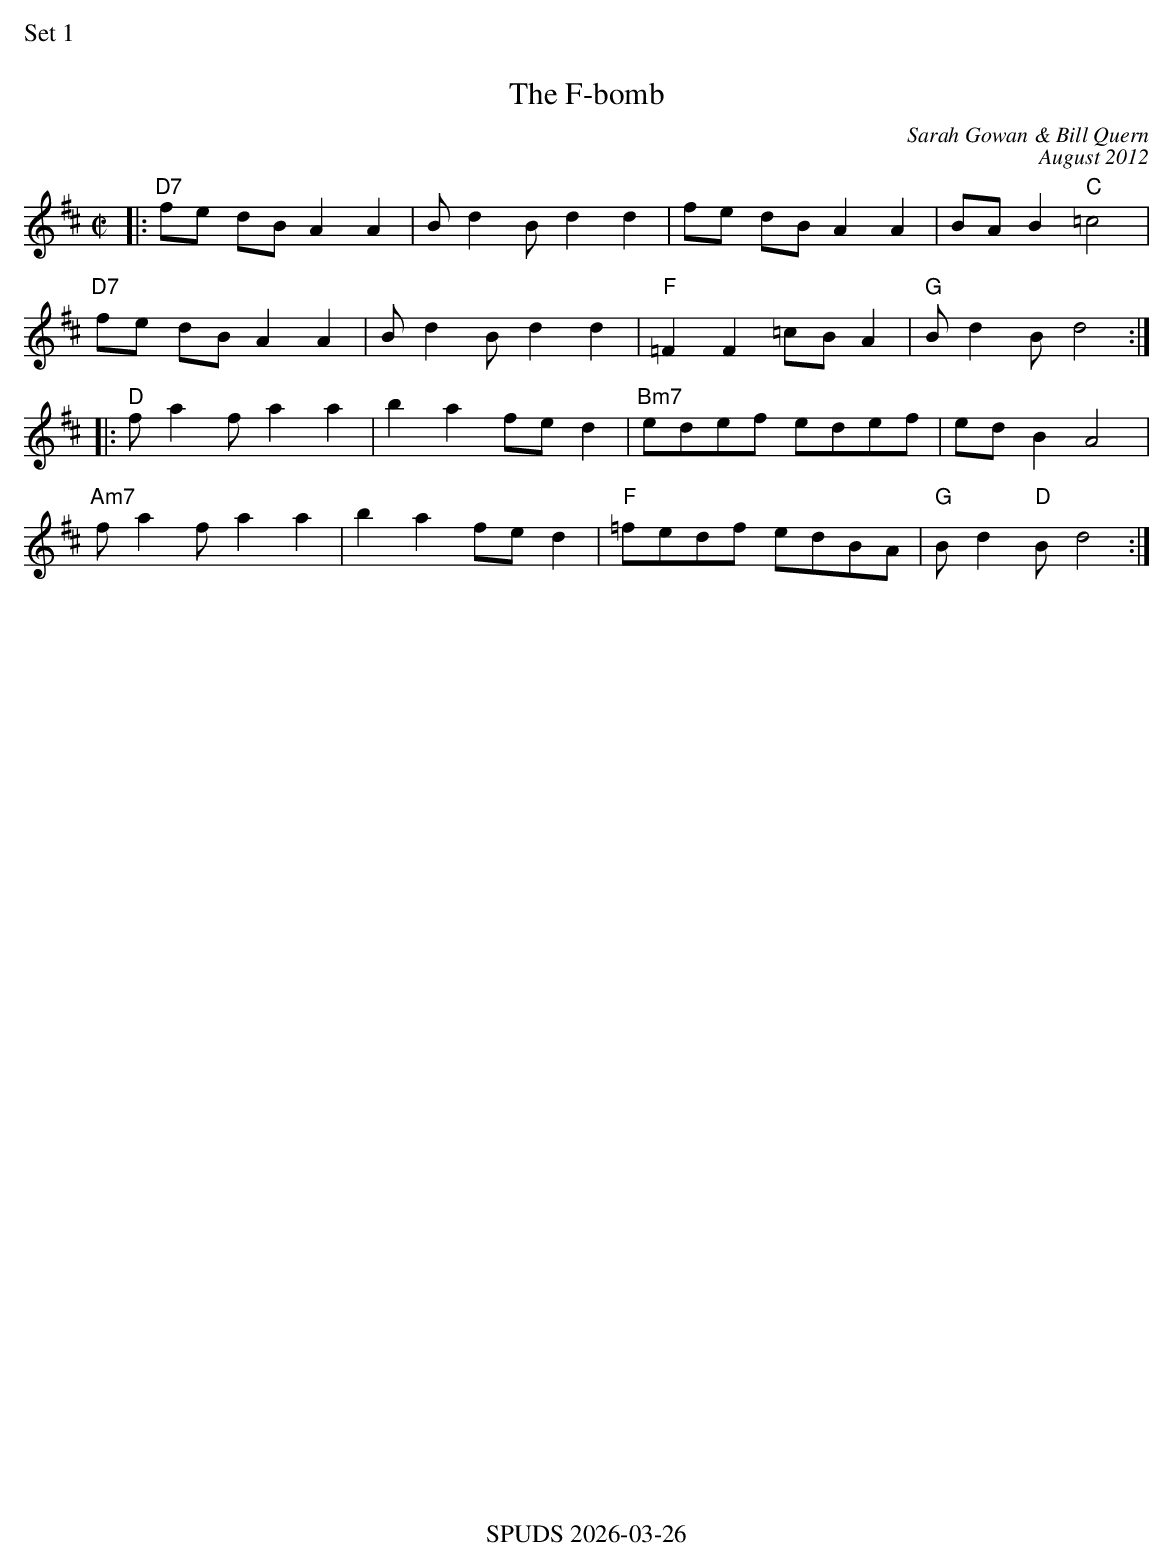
X:1
%%text Set 1
T:The F-bomb
C:Sarah Gowan & Bill Quern
C:August 2012
M:C|
L:1/8
K:D
|:"D7"fe dB A2A2|Bd2 Bd2d2|fe dBA2A2|BAB2"C"=c4|
"D7"fe dB A2A2|Bd2 Bd2d2|"F"=F2F2=cBA2|"G"Bd2 Bd4:|
|:"D"fa2fa2a2|b2a2 fed2|"Bm7"edef edef|edB2 A4|
"Am7"fa2fa2a2|b2a2 fed2|"F"=fedf edBA|"G"Bd2 "D"Bd4:|
